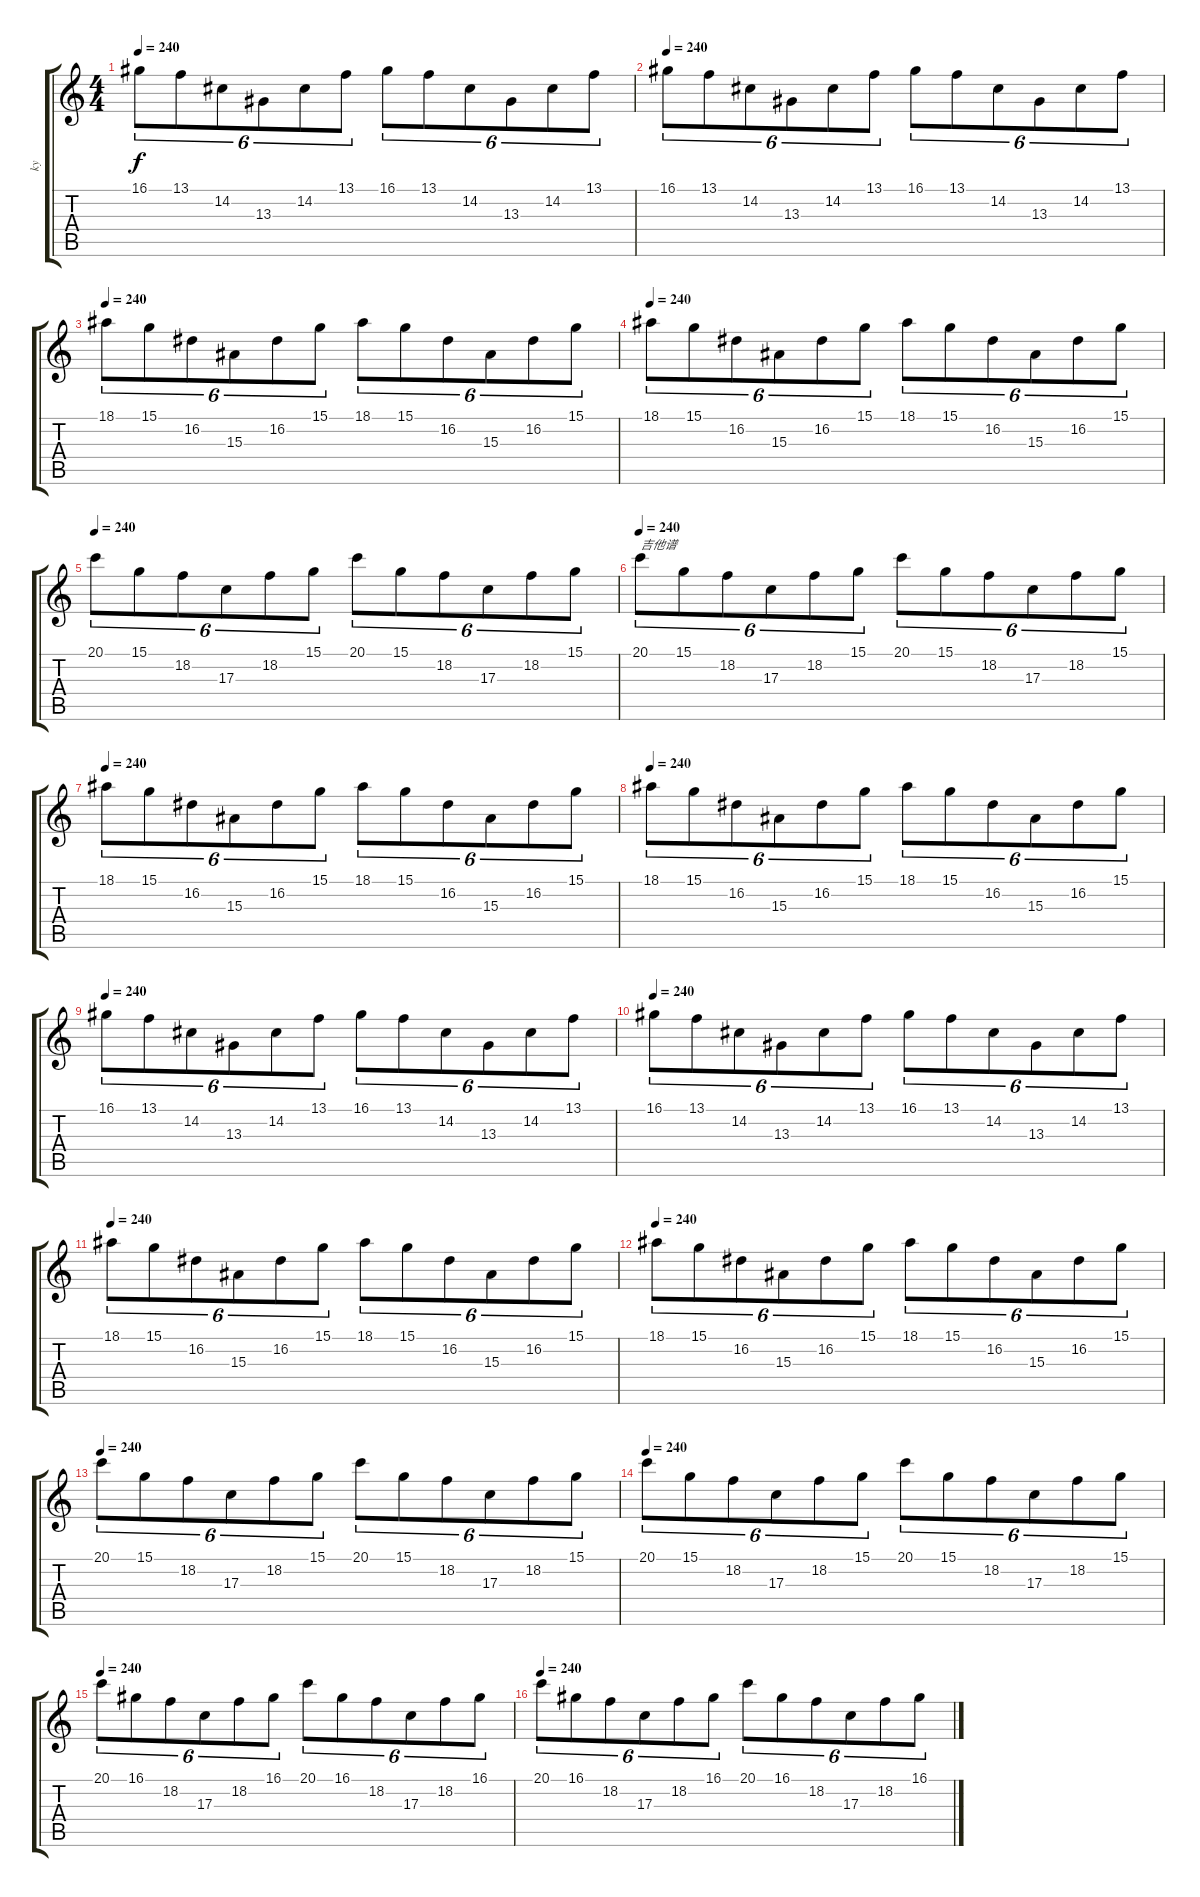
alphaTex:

\track ("ky" "ky") {instrument pad3polysynth}
\staff {score tabs}
\tuning (E4 B3 G3 D3 A2 E2) {hide}
\ts (4 4)
\tempo 240
\clef g2
\ks c
16.1.8{tu (6 4) dy f} 13.1.8{tu (6 4)} 14.2.8{tu (6 4)} 13.3.8{tu (6 4)} 14.2.8{tu (6 4)} 13.1.8{tu (6 4)} 16.1.8{tu (6 4)} 13.1.8{tu (6 4)} 14.2.8{tu (6 4)} 13.3.8{tu (6 4)} 14.2.8{tu (6 4)} 13.1.8{tu (6 4)} |
\tempo 240
16.1.8{tu (6 4)} 13.1.8{tu (6 4)} 14.2.8{tu (6 4)} 13.3.8{tu (6 4)} 14.2.8{tu (6 4)} 13.1.8{tu (6 4)} 16.1.8{tu (6 4)} 13.1.8{tu (6 4)} 14.2.8{tu (6 4)} 13.3.8{tu (6 4)} 14.2.8{tu (6 4)} 13.1.8{tu (6 4)} |
\tempo 240
18.1.8{tu (6 4)} 15.1.8{tu (6 4)} 16.2.8{tu (6 4)} 15.3.8{tu (6 4)} 16.2.8{tu (6 4)} 15.1.8{tu (6 4)} 18.1.8{tu (6 4)} 15.1.8{tu (6 4)} 16.2.8{tu (6 4)} 15.3.8{tu (6 4)} 16.2.8{tu (6 4)} 15.1.8{tu (6 4)} |
\tempo 240
18.1.8{tu (6 4)} 15.1.8{tu (6 4)} 16.2.8{tu (6 4)} 15.3.8{tu (6 4)} 16.2.8{tu (6 4)} 15.1.8{tu (6 4)} 18.1.8{tu (6 4)} 15.1.8{tu (6 4)} 16.2.8{tu (6 4)} 15.3.8{tu (6 4)} 16.2.8{tu (6 4)} 15.1.8{tu (6 4)} |
\tempo 240
20.1.8{tu (6 4)} 15.1.8{tu (6 4)} 18.2.8{tu (6 4)} 17.3.8{tu (6 4)} 18.2.8{tu (6 4)} 15.1.8{tu (6 4)} 20.1.8{tu (6 4)} 15.1.8{tu (6 4)} 18.2.8{tu (6 4)} 17.3.8{tu (6 4)} 18.2.8{tu (6 4)} 15.1.8{tu (6 4)} |
\tempo 240
20.1.8{tu (6 4) txt "吉他谱"} 15.1.8{tu (6 4)} 18.2.8{tu (6 4)} 17.3.8{tu (6 4)} 18.2.8{tu (6 4)} 15.1.8{tu (6 4)} 20.1.8{tu (6 4)} 15.1.8{tu (6 4)} 18.2.8{tu (6 4)} 17.3.8{tu (6 4)} 18.2.8{tu (6 4)} 15.1.8{tu (6 4)} |
\tempo 240
18.1.8{tu (6 4)} 15.1.8{tu (6 4)} 16.2.8{tu (6 4)} 15.3.8{tu (6 4)} 16.2.8{tu (6 4)} 15.1.8{tu (6 4)} 18.1.8{tu (6 4)} 15.1.8{tu (6 4)} 16.2.8{tu (6 4)} 15.3.8{tu (6 4)} 16.2.8{tu (6 4)} 15.1.8{tu (6 4)} |
\tempo 240
18.1.8{tu (6 4)} 15.1.8{tu (6 4)} 16.2.8{tu (6 4)} 15.3.8{tu (6 4)} 16.2.8{tu (6 4)} 15.1.8{tu (6 4)} 18.1.8{tu (6 4)} 15.1.8{tu (6 4)} 16.2.8{tu (6 4)} 15.3.8{tu (6 4)} 16.2.8{tu (6 4)} 15.1.8{tu (6 4)} |
\tempo 240
16.1.8{tu (6 4)} 13.1.8{tu (6 4)} 14.2.8{tu (6 4)} 13.3.8{tu (6 4)} 14.2.8{tu (6 4)} 13.1.8{tu (6 4)} 16.1.8{tu (6 4)} 13.1.8{tu (6 4)} 14.2.8{tu (6 4)} 13.3.8{tu (6 4)} 14.2.8{tu (6 4)} 13.1.8{tu (6 4)} |
\tempo 240
16.1.8{tu (6 4)} 13.1.8{tu (6 4)} 14.2.8{tu (6 4)} 13.3.8{tu (6 4)} 14.2.8{tu (6 4)} 13.1.8{tu (6 4)} 16.1.8{tu (6 4)} 13.1.8{tu (6 4)} 14.2.8{tu (6 4)} 13.3.8{tu (6 4)} 14.2.8{tu (6 4)} 13.1.8{tu (6 4)} |
\tempo 240
18.1.8{tu (6 4)} 15.1.8{tu (6 4)} 16.2.8{tu (6 4)} 15.3.8{tu (6 4)} 16.2.8{tu (6 4)} 15.1.8{tu (6 4)} 18.1.8{tu (6 4)} 15.1.8{tu (6 4)} 16.2.8{tu (6 4)} 15.3.8{tu (6 4)} 16.2.8{tu (6 4)} 15.1.8{tu (6 4)} |
\tempo 240
18.1.8{tu (6 4)} 15.1.8{tu (6 4)} 16.2.8{tu (6 4)} 15.3.8{tu (6 4)} 16.2.8{tu (6 4)} 15.1.8{tu (6 4)} 18.1.8{tu (6 4)} 15.1.8{tu (6 4)} 16.2.8{tu (6 4)} 15.3.8{tu (6 4)} 16.2.8{tu (6 4)} 15.1.8{tu (6 4)} |
\tempo 240
20.1.8{tu (6 4)} 15.1.8{tu (6 4)} 18.2.8{tu (6 4)} 17.3.8{tu (6 4)} 18.2.8{tu (6 4)} 15.1.8{tu (6 4)} 20.1.8{tu (6 4)} 15.1.8{tu (6 4)} 18.2.8{tu (6 4)} 17.3.8{tu (6 4)} 18.2.8{tu (6 4)} 15.1.8{tu (6 4)} |
\tempo 240
20.1.8{tu (6 4)} 15.1.8{tu (6 4)} 18.2.8{tu (6 4)} 17.3.8{tu (6 4)} 18.2.8{tu (6 4)} 15.1.8{tu (6 4)} 20.1.8{tu (6 4)} 15.1.8{tu (6 4)} 18.2.8{tu (6 4)} 17.3.8{tu (6 4)} 18.2.8{tu (6 4)} 15.1.8{tu (6 4)} |
\tempo 240
20.1.8{tu (6 4)} 16.1.8{tu (6 4)} 18.2.8{tu (6 4)} 17.3.8{tu (6 4)} 18.2.8{tu (6 4)} 16.1.8{tu (6 4)} 20.1.8{tu (6 4)} 16.1.8{tu (6 4)} 18.2.8{tu (6 4)} 17.3.8{tu (6 4)} 18.2.8{tu (6 4)} 16.1.8{tu (6 4)} |
\tempo 240
20.1.8{tu (6 4)} 16.1.8{tu (6 4)} 18.2.8{tu (6 4)} 17.3.8{tu (6 4)} 18.2.8{tu (6 4)} 16.1.8{tu (6 4)} 20.1.8{tu (6 4)} 16.1.8{tu (6 4)} 18.2.8{tu (6 4)} 17.3.8{tu (6 4)} 18.2.8{tu (6 4)} 16.1.8{tu (6 4)}
